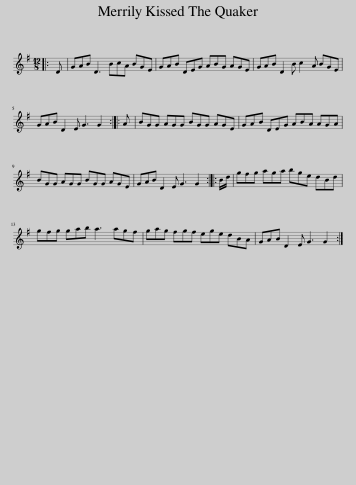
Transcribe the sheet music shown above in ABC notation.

X:1
L:1/8
M:12/8
I:linebreak $
K:G
V:1 treble
V:1
|: D | GAB D3 BcA BGE | GAB DEG ABG AGE | GAB D2 B c2 A BGE |$ GAB D2 E G3 G2 :: %5
 A | BGG AGG BGG AGE | GAB DEG ABA AGA |$ BGG AGG BGG AGE | GAB D2 E G3 G2 :: %10
 B/d/ | gfg aga bge dBd |$ gfg gab a3 agf | gag fgf ege dBA | GAB D2 E G3 G2 :| %15
